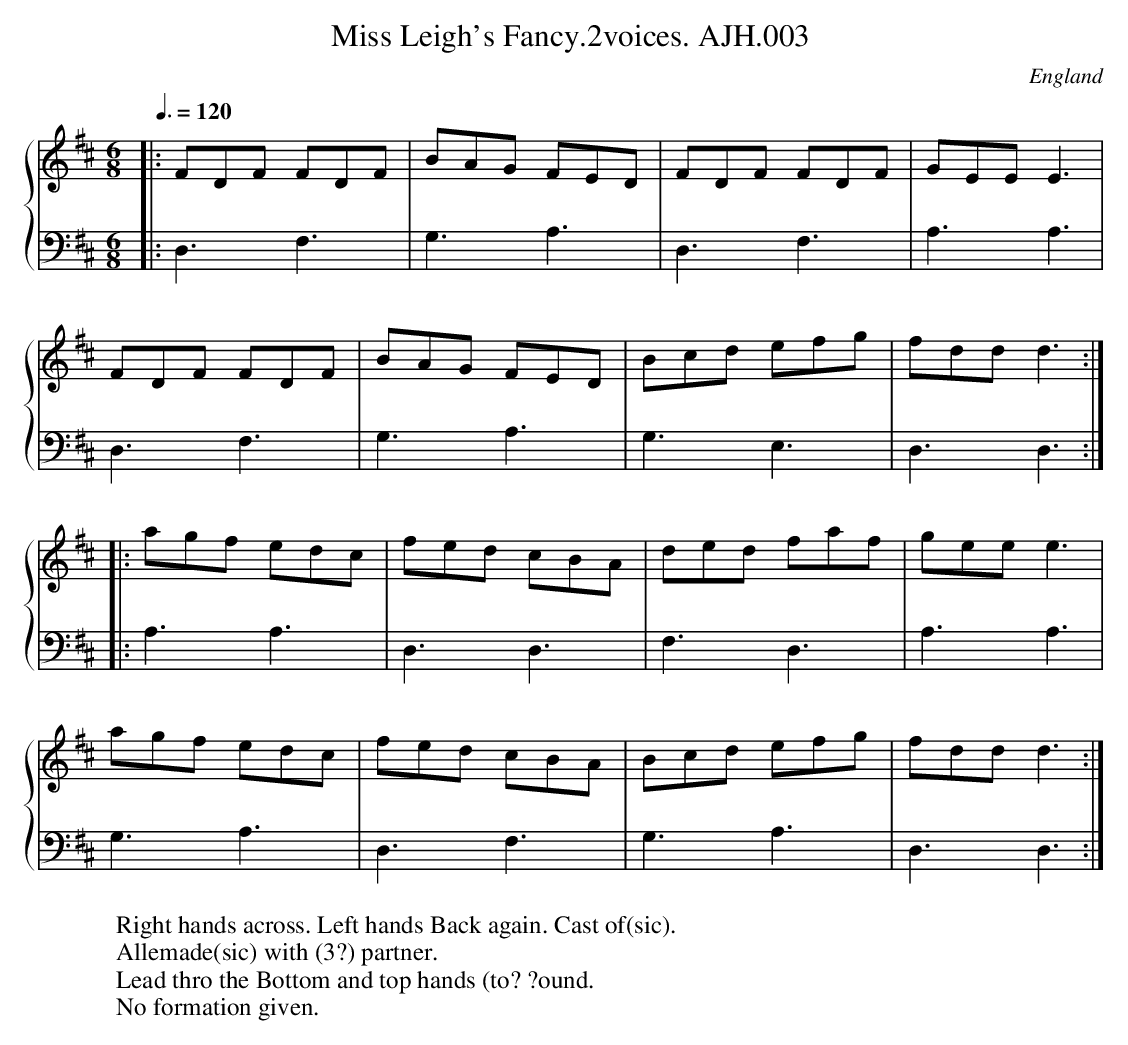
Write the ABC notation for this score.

X:1
T:Miss Leigh's Fancy.2voices. AJH.003
M:6/8
L:1/8
Q:3/8=120
O:England
W:Right hands across. Left hands Back again. Cast of(sic).
W:Allemade(sic) with (3?) partner.
W:Lead thro the Bottom and top hands (to? ?ound.
W:No formation given.
V:1 clef=treble
V:2 clef=bass
%%score {1 | 2}
K:D major
[V:1] |: FDF FDF | BAG FED | FDF FDF | GEE E3 |
[V:2] |: D,3 F,3 | G,3 A,3 | D,3 F,3 | A,3 A,3 |
[V:1] FDF FDF | BAG FED | Bcd efg | fdd d3 :|
[V:2] D,3 F,3 | G,3 A,3 | G,3 E,3 | D,3 D,3 :|
[V:1] |: agf edc | fed cBA | ded faf | gee e3 |
[V:2] |: A,3 A,3 | D,3 D,3 | F,3 D,3 | A,3 A,3 |
[V:1] agf edc | fed cBA | Bcd efg | fdd d3 :|
[V:2] G,3A,3 | D,3 F,3 | G,3 A,3 | D,3 D,3 :|
